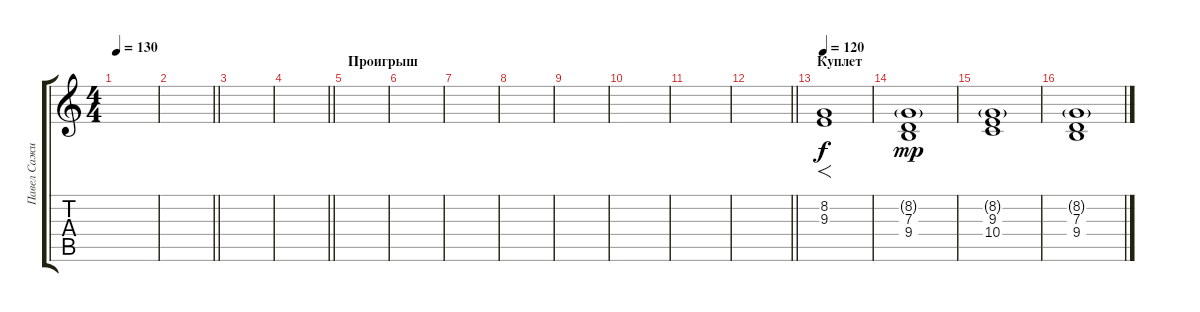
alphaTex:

\track ("Павел Сажинов" "Павел Сажи") {instrument pad4choir}
\staff {score tabs}
\tuning (E4 B3 G3 D3 A2 E2) {hide}
\ts (4 4)
\tempo 130
\clef g2
\ks c
|
\barLineRight lightlight
|
|
\barLineRight lightlight
|
\section ("" "Проигрыш")
|
|
|
|
|
|
|
\barLineRight lightlight
|
\section ("" "Куплет")
\tempo 120
(8.2 9.3).1{f dy f} |
(8.2{g} 7.3 9.4).1{dy mp} |
(8.2{g} 9.3 10.4).1 |
(8.2{g} 7.3 9.4).1
